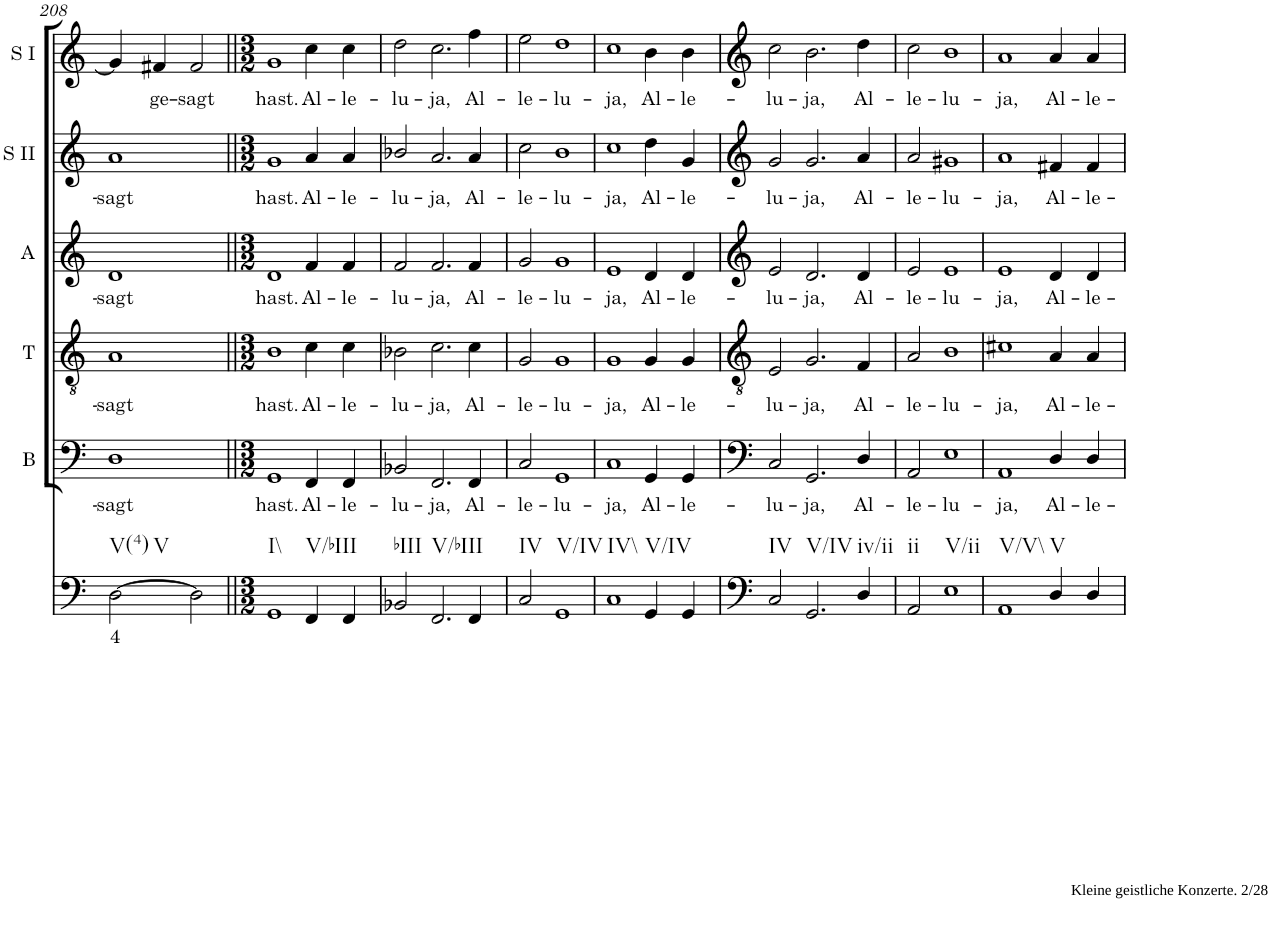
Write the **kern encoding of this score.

**kern	**text	**kern	**text	**kern	**text	**kern	**text	**kern	**text	**kern	**text
*part6	*part6	*part5	*part5	*part4	*part4	*part3	*part3	*part2	*part2	*part1	*part1
*staff6	*staff6	*staff5	*staff5	*staff4	*staff4	*staff3	*staff3	*staff2	*staff2	*staff1	*staff1
*I"Continuo	*	*I"Bass	*	*I"Tenor	*	*I"Alto	*	*I"Soprano II	*	*I"Soprano I	*
*	*	*I'B	*	*I'T	*	*I'A	*	*I'S II	*	*I'S I	*
!!LO:PB:g=z
*clefF4	*	*clefF4	*	*clefGv2	*	*clefG2	*	*clefG2	*	*clefG2	*
*k[]	*	*k[]	*	*k[]	*	*k[]	*	*k[]	*	*k[]	*
*M4/4	*	*M4/4	*	*M4/4	*	*M4/4	*	*M4/4	*	*M4/4	*
=208	=208	=208	=208	=208	=208	=208	=208	=208	=208	=208	=208
!LO:TX:b:t=V(4)	!	!	!	!	!	!	!	!	!	!	!
!LO:TX:b:t=V	!	!	!	!	!	!	!	!	!	!	!
!	!LO:LY:b	!	!LO:LY:b	!	!LO:LY:b	!	!LO:LY:b	!	!LO:LY:b	!	!
[2D\	4	1D	sagt	1A	sagt	1d	sagt	1a	sagt	4g/]	.
!	!	!	!	!	!	!	!	!	!	!	!LO:LY:b
.	.	.	.	.	.	.	.	.	.	4f#X/	ge-
!	!	!	!	!	!	!	!	!	!	!	!LO:LY:b
2D\]	.	.	.	.	.	.	.	.	.	2f#/	sagt
=209||	=209||	=209||	=209||	=209||	=209||	=209||	=209||	=209||	=209||	=209||	=209||
*M3/2	*	*M3/2	*	*M3/2	*	*M3/2	*	*M3/2	*	*M3/2	*
!LO:TX:b:t=I\\	!	!	!	!	!	!	!	!	!	!	!
!	!	!	!LO:LY:b	!	!LO:LY:b	!	!LO:LY:b	!	!LO:LY:b	!	!LO:LY:b
1GG	.	1GG	hast.	1B	hast.	1d	hast.	1g	hast.	1g	hast.
!LO:TX:b:t=V/bIII	!	!	!	!	!	!	!	!	!	!	!
!	!	!	!LO:LY:b	!	!LO:LY:b	!	!LO:LY:b	!	!LO:LY:b	!	!LO:LY:b
4FF/	.	4FF/	Al-	4c\	Al-	4f/	Al-	4a/	Al-	4cc\	Al-
!	!	!	!LO:LY:b	!	!LO:LY:b	!	!LO:LY:b	!	!LO:LY:b	!	!LO:LY:b
4FF/	.	4FF/	le-	4c\	le-	4f/	le-	4a/	le-	4cc\	le-
=210	=210	=210	=210	=210	=210	=210	=210	=210	=210	=210	=210
!LO:TX:b:t=bIII	!	!	!	!	!	!	!	!	!	!	!
!	!	!	!LO:LY:b	!	!LO:LY:b	!	!LO:LY:b	!	!LO:LY:b	!	!LO:LY:b
2BB-X/	.	2BB-X/	lu-	2B-X\	lu-	2f/	lu-	2b-X/	lu-	2dd\	lu-
!LO:TX:b:t=V/bIII	!	!	!	!	!	!	!	!	!	!	!
!	!	!	!LO:LY:b	!	!LO:LY:b	!	!LO:LY:b	!	!LO:LY:b	!	!LO:LY:b
2.FF/	.	2.FF/	ja,	2.c\	ja,	2.f/	ja,	2.a/	ja,	2.cc\	ja,
!	!	!	!LO:LY:b	!	!LO:LY:b	!	!LO:LY:b	!	!LO:LY:b	!	!LO:LY:b
4FF/	.	4FF/	Al-	4c\	Al-	4f/	Al-	4a/	Al-	4ff\	Al-
=211	=211	=211	=211	=211	=211	=211	=211	=211	=211	=211	=211
!LO:TX:b:t=IV	!	!	!	!	!	!	!	!	!	!	!
!	!	!	!LO:LY:b	!	!LO:LY:b	!	!LO:LY:b	!	!LO:LY:b	!	!LO:LY:b
2C/	.	2C/	le-	2G/	le-	2g/	le-	2cc\	le-	2ee\	le-
!LO:TX:b:t=V/IV	!	!	!	!	!	!	!	!	!	!	!
!	!	!	!LO:LY:b	!	!LO:LY:b	!	!LO:LY:b	!	!LO:LY:b	!	!LO:LY:b
1GG	.	1GG	lu-	1G	lu-	1g	lu-	1b	lu-	1dd	lu-
=212	=212	=212	=212	=212	=212	=212	=212	=212	=212	=212	=212
!LO:TX:b:t=IV\\	!	!	!	!	!	!	!	!	!	!	!
!	!	!	!LO:LY:b	!	!LO:LY:b	!	!LO:LY:b	!	!LO:LY:b	!	!LO:LY:b
1C	.	1C	ja,	1G	ja,	1e	ja,	1cc	ja,	1cc	ja,
!LO:TX:b:t=V/IV	!	!	!	!	!	!	!	!	!	!	!
!	!	!	!LO:LY:b	!	!LO:LY:b	!	!LO:LY:b	!	!LO:LY:b	!	!LO:LY:b
4GG/	.	4GG/	Al-	4G/	Al-	4d/	Al-	4dd\	Al-	4b\	Al-
!	!	!	!LO:LY:b	!	!LO:LY:b	!	!LO:LY:b	!	!LO:LY:b	!	!LO:LY:b
4GG/	.	4GG/	le-	4G/	le-	4d/	le-	4g/	le-	4b\	le-
=213	=213	=213	=213	=213	=213	=213	=213	=213	=213	=213	=213
!LO:TX:b:t=IV	!	!	!	!	!	!	!	!	!	!	!
!	!	!	!LO:LY:b	!	!LO:LY:b	!	!LO:LY:b	!	!LO:LY:b	!	!LO:LY:b
2C/	.	2C/	lu-	2E/	lu-	2e/	lu-	2g/	lu-	2cc\	lu-
!LO:TX:b:t=V/IV	!	!	!	!	!	!	!	!	!	!	!
!	!	!	!LO:LY:b	!	!LO:LY:b	!	!LO:LY:b	!	!LO:LY:b	!	!LO:LY:b
2.GG/	.	2.GG/	ja,	2.G/	ja,	2.d/	ja,	2.g/	ja,	2.b\	ja,
!LO:TX:b:t=iv/ii	!	!	!	!	!	!	!	!	!	!	!
!	!	!	!LO:LY:b	!	!LO:LY:b	!	!LO:LY:b	!	!LO:LY:b	!	!LO:LY:b
4D/	.	4D/	Al-	4F/	Al-	4d/	Al-	4a/	Al-	4dd\	Al-
=214	=214	=214	=214	=214	=214	=214	=214	=214	=214	=214	=214
!LO:TX:b:t=ii	!	!	!	!	!	!	!	!	!	!	!
!	!	!	!LO:LY:b	!	!LO:LY:b	!	!LO:LY:b	!	!LO:LY:b	!	!LO:LY:b
2AA/	.	2AA/	le-	2A/	le-	2e/	le-	2a/	le-	2cc\	le-
!LO:TX:b:t=V/ii	!	!	!	!	!	!	!	!	!	!	!
!	!	!	!LO:LY:b	!	!LO:LY:b	!	!LO:LY:b	!	!LO:LY:b	!	!LO:LY:b
1E	.	1E	lu-	1B	lu-	1e	lu-	1g#X	lu-	1b	lu-
=215	=215	=215	=215	=215	=215	=215	=215	=215	=215	=215	=215
!LO:TX:b:t=V/V\\	!	!	!	!	!	!	!	!	!	!	!
!	!	!	!LO:LY:b	!	!LO:LY:b	!	!LO:LY:b	!	!LO:LY:b	!	!LO:LY:b
1AA	.	1AA	ja,	1c#X	ja,	1e	ja,	1a	ja,	1a	ja,
!LO:TX:b:t=V	!	!	!	!	!	!	!	!	!	!	!
!	!	!	!LO:LY:b	!	!LO:LY:b	!	!LO:LY:b	!	!LO:LY:b	!	!LO:LY:b
4D/	.	4D/	Al-	4A/	Al-	4d/	Al-	4f#X/	Al-	4a/	Al-
!LO:TX:b:t=Kleine geistliche Konzerte. 2/28	!	!	!	!	!	!	!	!	!	!	!
!	!	!	!LO:LY:b	!	!LO:LY:b	!	!LO:LY:b	!	!LO:LY:b	!	!LO:LY:b
4D/	.	4D/	le-	4A/	le-	4d/	le-	4f#/	le-	4a/	le-
=	=	=	=	=	=	=	=	=	=	=	=
*-	*-	*-	*-	*-	*-	*-	*-	*-	*-	*-	*-
